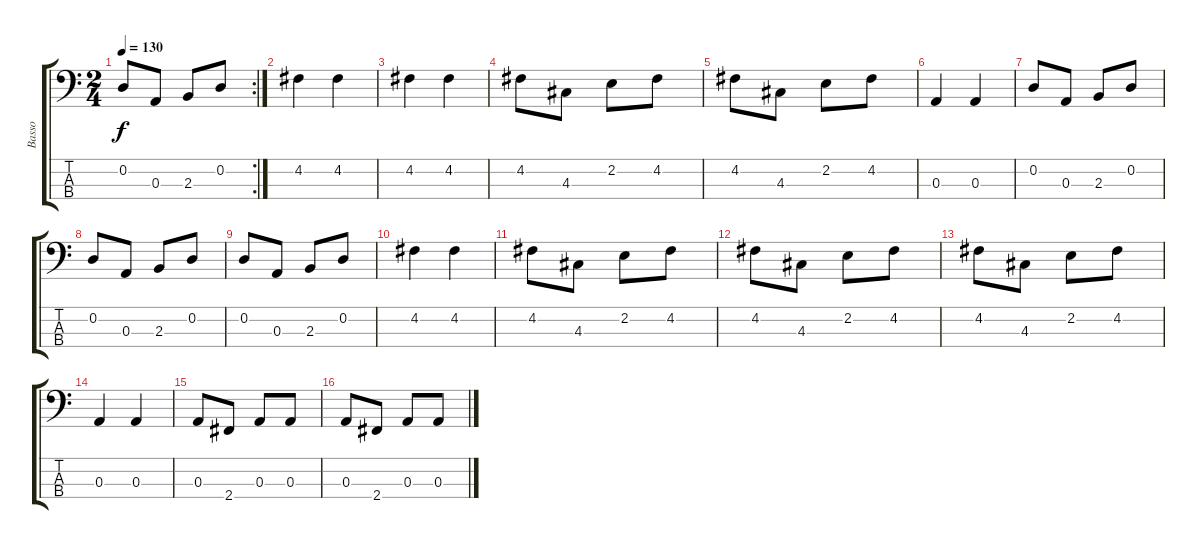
\track ("Basso" "Basso") {instrument electricbassfinger}
\staff {score tabs}
\tuning (G2 D2 A1 E1) {hide}
\rc 2
\ts (2 4)
\tempo 130
\clef f4
\ks c
0.2.8{dy f} 0.3.8 2.3.8 0.2.8 |
4.2.4 4.2.4 |
4.2.4 4.2.4 |
4.2.8 4.3.8 2.2.8 4.2.8 |
4.2.8 4.3.8 2.2.8 4.2.8 |
0.3.4 0.3.4 |
0.2.8 0.3.8 2.3.8 0.2.8 |
0.2.8 0.3.8 2.3.8 0.2.8 |
0.2.8 0.3.8 2.3.8 0.2.8 |
4.2.4 4.2.4 |
4.2.8 4.3.8 2.2.8 4.2.8 |
4.2.8 4.3.8 2.2.8 4.2.8 |
4.2.8 4.3.8 2.2.8 4.2.8 |
0.3.4 0.3.4 |
0.3.8 2.4.8 0.3.8 0.3.8 |
0.3.8 2.4.8 0.3.8 0.3.8
